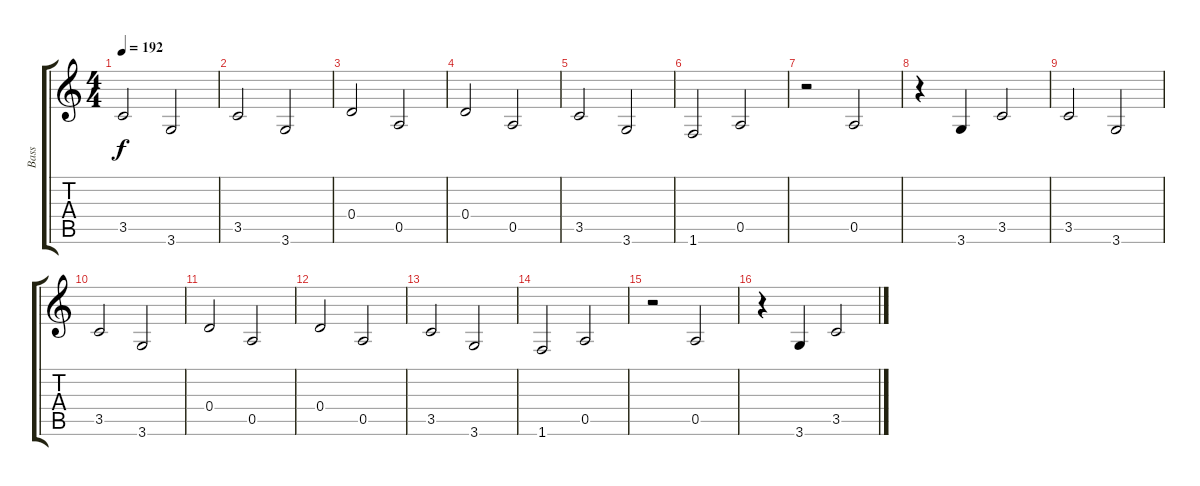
\track ("Bass" "Bass") {instrument acousticbass}
\staff {score tabs}
\tuning (E4 B3 G3 D3 A2 E2) {hide}
\ts (4 4)
\tempo 192
\clef g2
\ks c
3.5.2{dy f} 3.6.2 |
3.5.2 3.6.2 |
0.4.2 0.5.2 |
0.4.2 0.5.2 |
3.5.2 3.6.2 |
1.6.2 0.5.2 |
r.2 0.5.2 |
r.4 3.6.4 3.5.2 |
3.5.2 3.6.2 |
3.5.2 3.6.2 |
0.4.2 0.5.2 |
0.4.2 0.5.2 |
3.5.2 3.6.2 |
1.6.2 0.5.2 |
r.2 0.5.2 |
r.4 3.6.4 3.5.2
